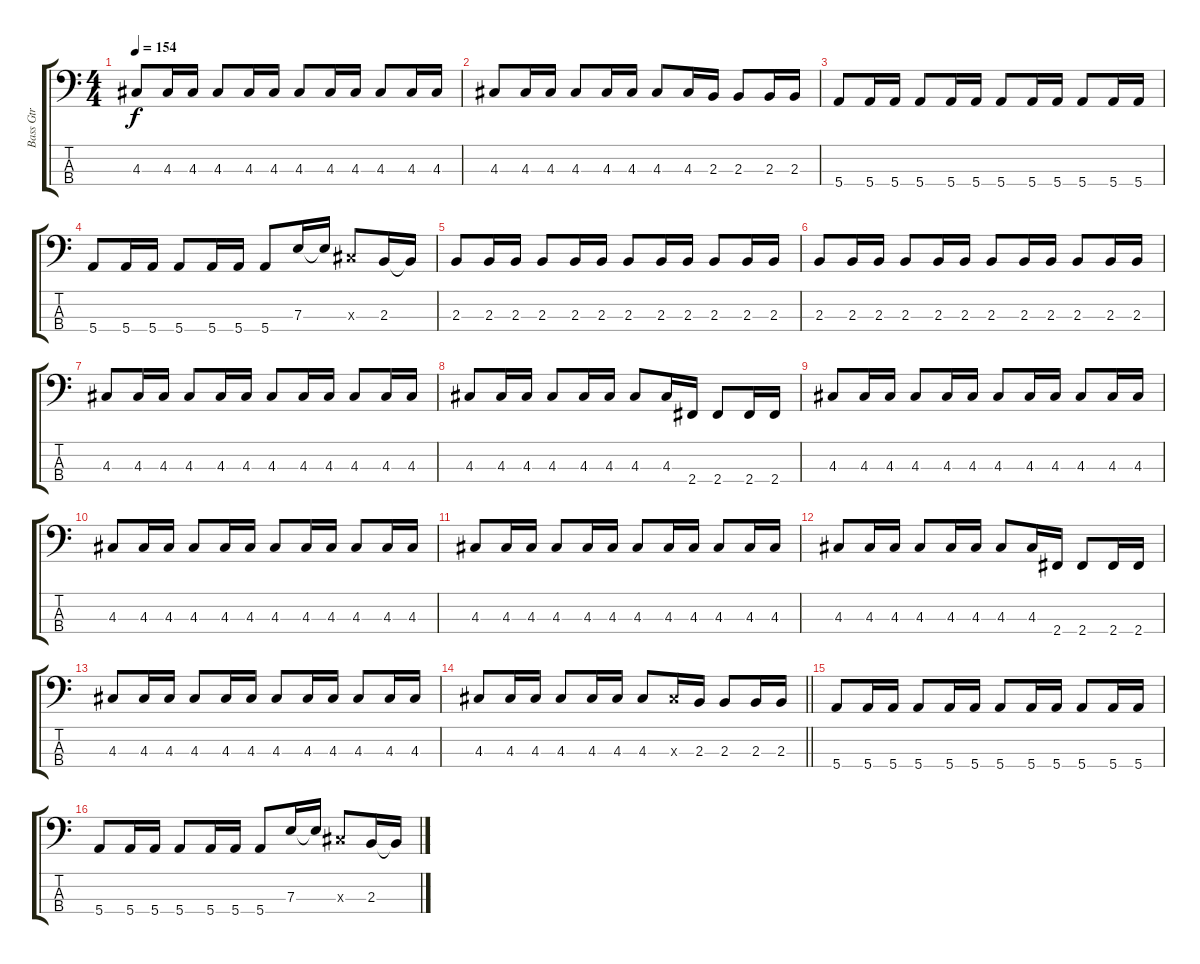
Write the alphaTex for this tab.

\track ("Bass Gtr" "Bass Gtr") {instrument electricbasspick}
\staff {score tabs}
\tuning (G2 D2 A1 E1) {hide}
\ts (4 4)
\tempo 154
\clef f4
\ks c
4.3.8{dy f} 4.3.16 4.3.16 4.3.8 4.3.16 4.3.16 4.3.8 4.3.16 4.3.16 4.3.8 4.3.16 4.3.16 |
4.3.8 4.3.16 4.3.16 4.3.8 4.3.16 4.3.16 4.3.8 4.3.16 2.3.16 2.3.8 2.3.16 2.3.16 |
5.4.8 5.4.16 5.4.16 5.4.8 5.4.16 5.4.16 5.4.8 5.4.16 5.4.16 5.4.8 5.4.16 5.4.16 |
5.4.8 5.4.16 5.4.16 5.4.8 5.4.16 5.4.16 5.4.8 7.3.16 7.3{t}.16 4.3{x}.8 2.3.16 2.3{t}.16 |
2.3.8 2.3.16 2.3.16 2.3.8 2.3.16 2.3.16 2.3.8 2.3.16 2.3.16 2.3.8 2.3.16 2.3.16 |
2.3.8 2.3.16 2.3.16 2.3.8 2.3.16 2.3.16 2.3.8 2.3.16 2.3.16 2.3.8 2.3.16 2.3.16 |
4.3.8 4.3.16 4.3.16 4.3.8 4.3.16 4.3.16 4.3.8 4.3.16 4.3.16 4.3.8 4.3.16 4.3.16 |
4.3.8 4.3.16 4.3.16 4.3.8 4.3.16 4.3.16 4.3.8 4.3.16 2.4.16 2.4.8 2.4.16 2.4.16 |
4.3.8 4.3.16 4.3.16 4.3.8 4.3.16 4.3.16 4.3.8 4.3.16 4.3.16 4.3.8 4.3.16 4.3.16 |
4.3.8 4.3.16 4.3.16 4.3.8 4.3.16 4.3.16 4.3.8 4.3.16 4.3.16 4.3.8 4.3.16 4.3.16 |
4.3.8 4.3.16 4.3.16 4.3.8 4.3.16 4.3.16 4.3.8 4.3.16 4.3.16 4.3.8 4.3.16 4.3.16 |
4.3.8 4.3.16 4.3.16 4.3.8 4.3.16 4.3.16 4.3.8 4.3.16 2.4.16 2.4.8 2.4.16 2.4.16 |
4.3.8 4.3.16 4.3.16 4.3.8 4.3.16 4.3.16 4.3.8 4.3.16 4.3.16 4.3.8 4.3.16 4.3.16 |
\barLineRight lightlight
4.3.8 4.3.16 4.3.16 4.3.8 4.3.16 4.3.16 4.3.8 4.3{x}.16 2.3.16 2.3.8 2.3.16 2.3.16 |
5.4.8 5.4.16 5.4.16 5.4.8 5.4.16 5.4.16 5.4.8 5.4.16 5.4.16 5.4.8 5.4.16 5.4.16 |
5.4.8 5.4.16 5.4.16 5.4.8 5.4.16 5.4.16 5.4.8 7.3.16 7.3{t}.16 4.3{x}.8 2.3.16 2.3{t}.16
